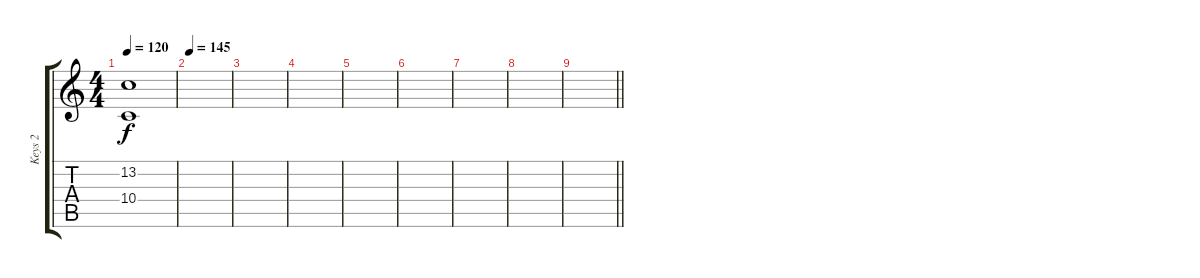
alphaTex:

\track ("Keys 2" "Keys 2") {instrument stringensemble1}
\staff {score tabs}
\tuning (E4 B3 G3 D3 A2 D2) {hide}
\ts (4 4)
\tempo 120
\clef g2
\ks c
(13.2{t} 10.4{t}).1{dy f} |
\tempo 145
|
|
|
|
|
|
|
\barLineRight lightlight
